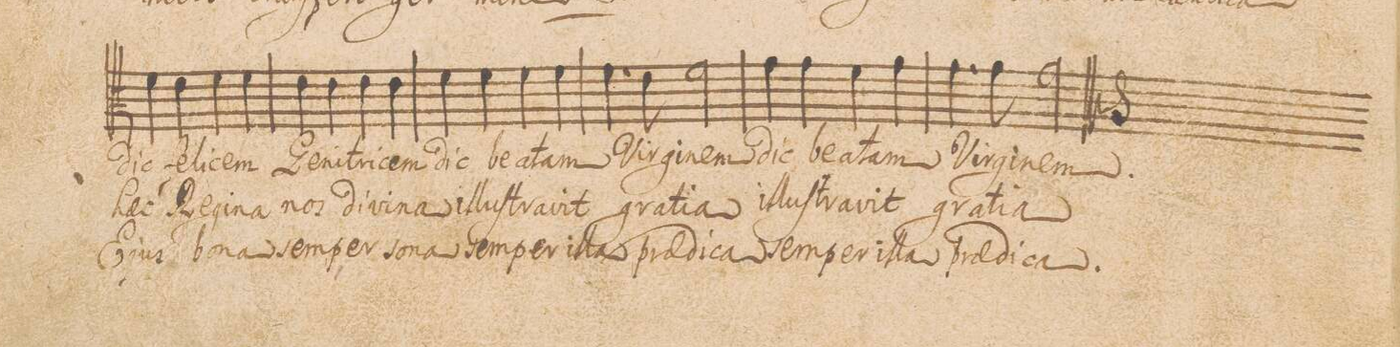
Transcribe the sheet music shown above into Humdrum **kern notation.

**kern	**text	**text	**text
*I"ALTVS.	*	*	*
*clefC3	*	*	*
*k[]	*	*	*
*met(c)	*	*	*
*M4/4	*	*	*
=21	=21	=21	=21
4f\	dic	haec	E-
4e\	fe-	Re-	-jus
4f\	-li-	-gi-	bo-
4f\	-cem	-na	-na
=22	=22	=22	=22
4e\	Ge-	nos	sem-
4e\	-ni-	di-	-per
4e\	-tri-	-vi-	so-
4e\	-cem	-na	-na
=23	=23	=23	=23
4f\	dic	il-	sem-
4f\	be-	-luſ-	-per
4f\	-a-	-tra-	il-
4f\	-tam	-vit	-la
=24	=24	=24	=24
4.f\	Vir-	gra-	prae-
8e\	-gi-	-ti-	-di-
2f\	-nem	-a	-ca
=25	=25	=25	=25
4g\	dic	il-	sem-
4g\	be-	-luſ-	-per
4f\	-a-	-tra-	il-
4g\	-tam	-vit	-la
=26	=26	=26	=26
4.g\	Vir-	gra-	prae-
8g\	-gi-	-ti-	-di-
2g\	-nem.	-a	-ca.
==	==	==	==
*-	*-	*-	*-
